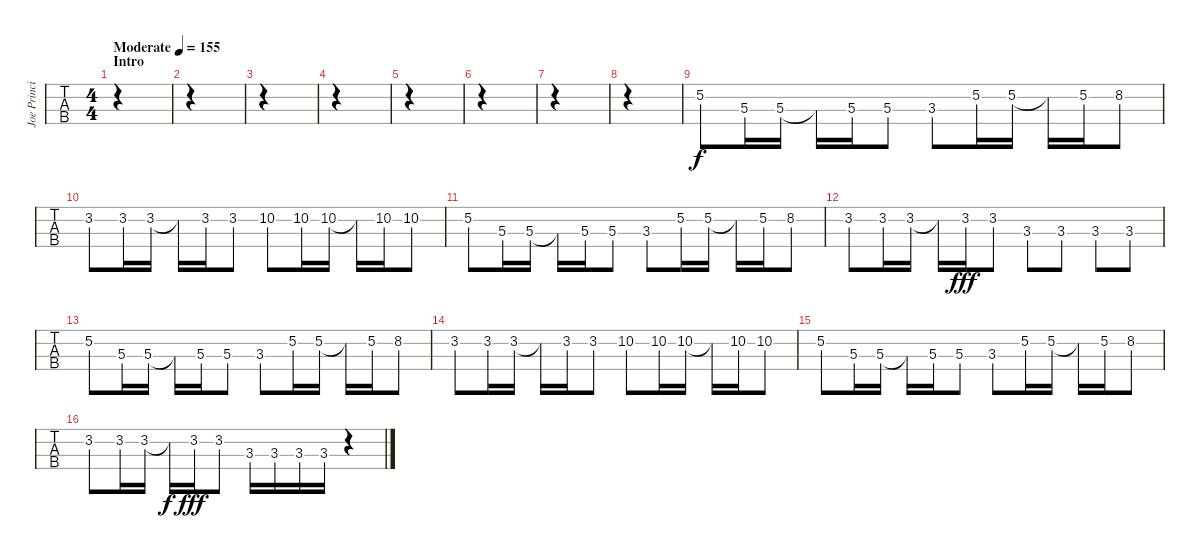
\track ("Joe Principe - Bass " "Joe Princi") {instrument electricbassfinger}
\staff {tabs}
\tuning (Gb2 Db2 Ab1 Eb1) {hide}
\ts (4 4)
\section ("" "Intro")
\tempo (155 "Moderate")
\clef f4
\ks c
|
|
|
|
|
|
|
|
5.2.8 5.3.16 5.3.16 5.3{t}.16 5.3.16 5.3.8 3.3.8 5.2.16 5.2.16 5.2{t}.16 5.2.16 8.2.8 |
3.2.8 3.2.16 3.2.16 3.2{t}.16 3.2.16 3.2.8 10.2.8 10.2.16 10.2.16 10.2{t}.16 10.2.16 10.2.8 |
5.2.8 5.3.16 5.3.16 5.3{t}.16 5.3.16 5.3.8 3.3.8 5.2.16 5.2.16 5.2{t}.16 5.2.16 8.2.8 |
3.2.8 3.2.16 3.2.16 3.2{t}.16{dy f} 3.2.16{dy fff} 3.2.8 3.3.8 3.3.8 3.3.8 3.3.8 |
5.2.8 5.3.16 5.3.16 5.3{t}.16 5.3.16 5.3.8 3.3.8 5.2.16 5.2.16 5.2{t}.16 5.2.16 8.2.8 |
3.2.8 3.2.16 3.2.16 3.2{t}.16 3.2.16 3.2.8 10.2.8 10.2.16 10.2.16 10.2{t}.16 10.2.16 10.2.8 |
5.2.8 5.3.16 5.3.16 5.3{t}.16 5.3.16 5.3.8 3.3.8 5.2.16 5.2.16 5.2{t}.16 5.2.16 8.2.8 |
3.2.8 3.2.16 3.2.16 3.2{t}.16{dy f} 3.2.16{dy fff} 3.2.8 3.3.16 3.3.16 3.3.16 3.3.16 r.4
